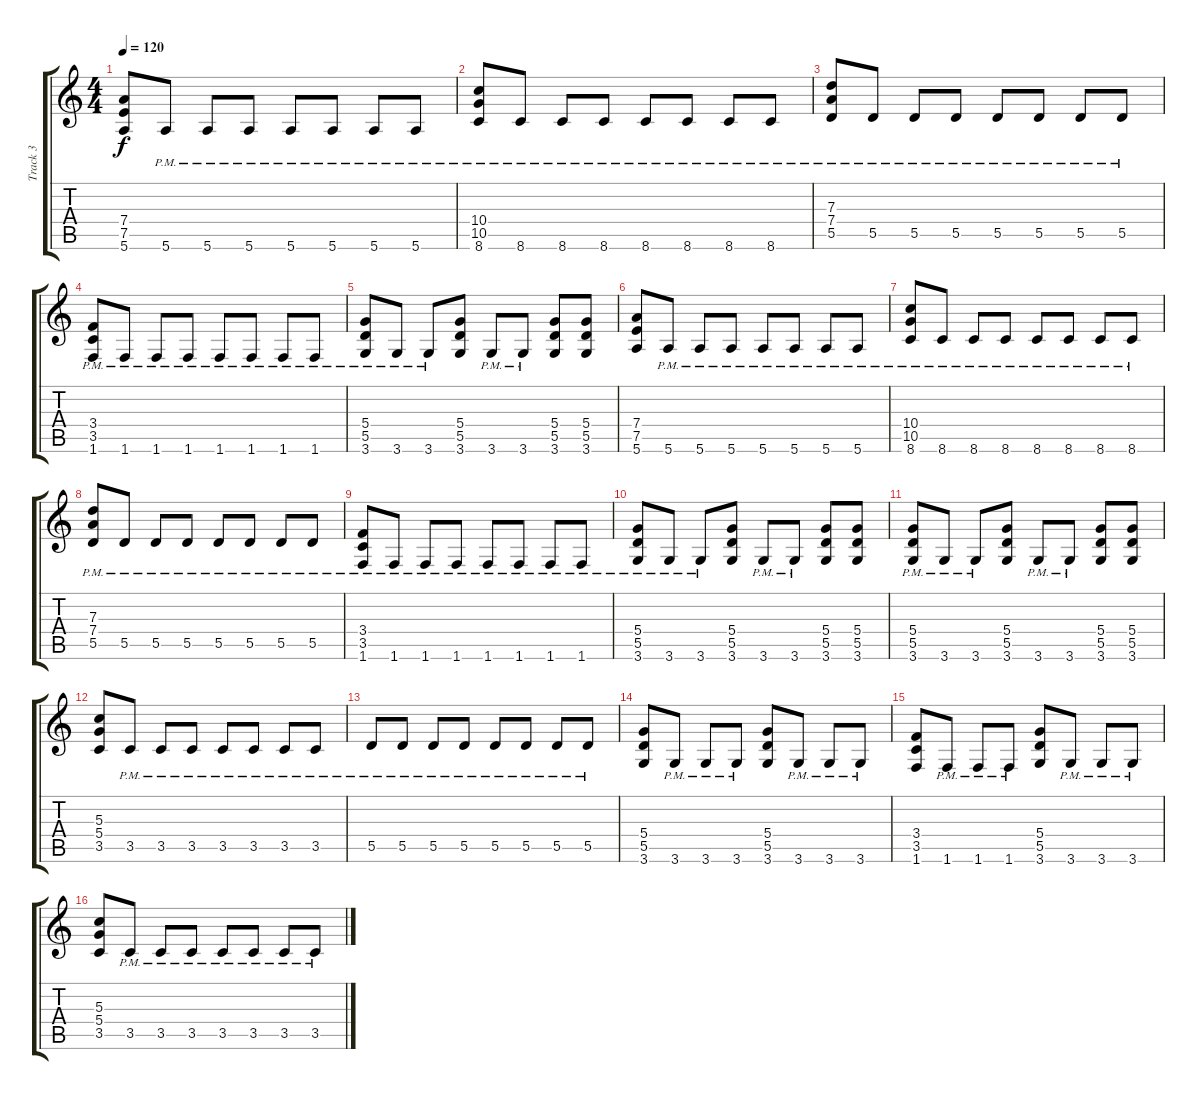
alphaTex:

\track ("Track 3" "Track 3") {instrument distortionguitar}
\staff {score tabs}
\tuning (E4 B3 G3 D3 A2 E2) {hide}
\ts (4 4)
\tempo 120
\clef g2
\ks c
(7.4 7.5 5.6).8{dy f} 5.6{pm}.8 5.6{pm}.8 5.6{pm}.8 5.6{pm}.8 5.6{pm}.8 5.6{pm}.8 5.6{pm}.8 |
(10.4 10.5 8.6{pm}).8 8.6{pm}.8 8.6{pm}.8 8.6{pm}.8 8.6{pm}.8 8.6{pm}.8 8.6{pm}.8 8.6{pm}.8 |
(7.3 7.4 5.5{pm}).8 5.5{pm}.8 5.5{pm}.8 5.5{pm}.8 5.5{pm}.8 5.5{pm}.8 5.5{pm}.8 5.5{pm}.8 |
(3.4 3.5 1.6{pm}).8 1.6{pm}.8 1.6{pm}.8 1.6{pm}.8 1.6{pm}.8 1.6{pm}.8 1.6{pm}.8 1.6{pm}.8 |
(5.4 5.5 3.6{pm}).8 3.6{pm}.8 3.6{pm}.8 (5.4 5.5 3.6).8 3.6{pm}.8 3.6{pm}.8 (5.4 5.5 3.6).8 (5.4 5.5 3.6).8 |
(7.4 7.5 5.6).8 5.6{pm}.8 5.6{pm}.8 5.6{pm}.8 5.6{pm}.8 5.6{pm}.8 5.6{pm}.8 5.6{pm}.8 |
(10.4 10.5 8.6{pm}).8 8.6{pm}.8 8.6{pm}.8 8.6{pm}.8 8.6{pm}.8 8.6{pm}.8 8.6{pm}.8 8.6{pm}.8 |
(7.3 7.4 5.5{pm}).8 5.5{pm}.8 5.5{pm}.8 5.5{pm}.8 5.5{pm}.8 5.5{pm}.8 5.5{pm}.8 5.5{pm}.8 |
(3.4 3.5 1.6{pm}).8 1.6{pm}.8 1.6{pm}.8 1.6{pm}.8 1.6{pm}.8 1.6{pm}.8 1.6{pm}.8 1.6{pm}.8 |
(5.4 5.5 3.6{pm}).8 3.6{pm}.8 3.6{pm}.8 (5.4 5.5 3.6).8 3.6{pm}.8 3.6{pm}.8 (5.4 5.5 3.6).8 (5.4 5.5 3.6).8 |
(5.4 5.5 3.6{pm}).8 3.6{pm}.8 3.6{pm}.8 (5.4 5.5 3.6).8 3.6{pm}.8 3.6{pm}.8 (5.4 5.5 3.6).8 (5.4 5.5 3.6).8 |
(5.3 5.4 3.5).8 3.5{pm}.8 3.5{pm}.8 3.5{pm}.8 3.5{pm}.8 3.5{pm}.8 3.5{pm}.8 3.5{pm}.8 |
5.5{pm}.8 5.5{pm}.8 5.5{pm}.8 5.5{pm}.8 5.5{pm}.8 5.5{pm}.8 5.5{pm}.8 5.5{pm}.8 |
(5.4 5.5 3.6).8 3.6{pm}.8 3.6{pm}.8 3.6{pm}.8 (5.4 5.5 3.6).8 3.6{pm}.8 3.6{pm}.8 3.6{pm}.8 |
(3.4 3.5 1.6).8 1.6{pm}.8 1.6{pm}.8 1.6{pm}.8 (5.4 5.5 3.6).8 3.6{pm}.8 3.6{pm}.8 3.6{pm}.8 |
(5.3 5.4 3.5).8 3.5{pm}.8 3.5{pm}.8 3.5{pm}.8 3.5{pm}.8 3.5{pm}.8 3.5{pm}.8 3.5{pm}.8
